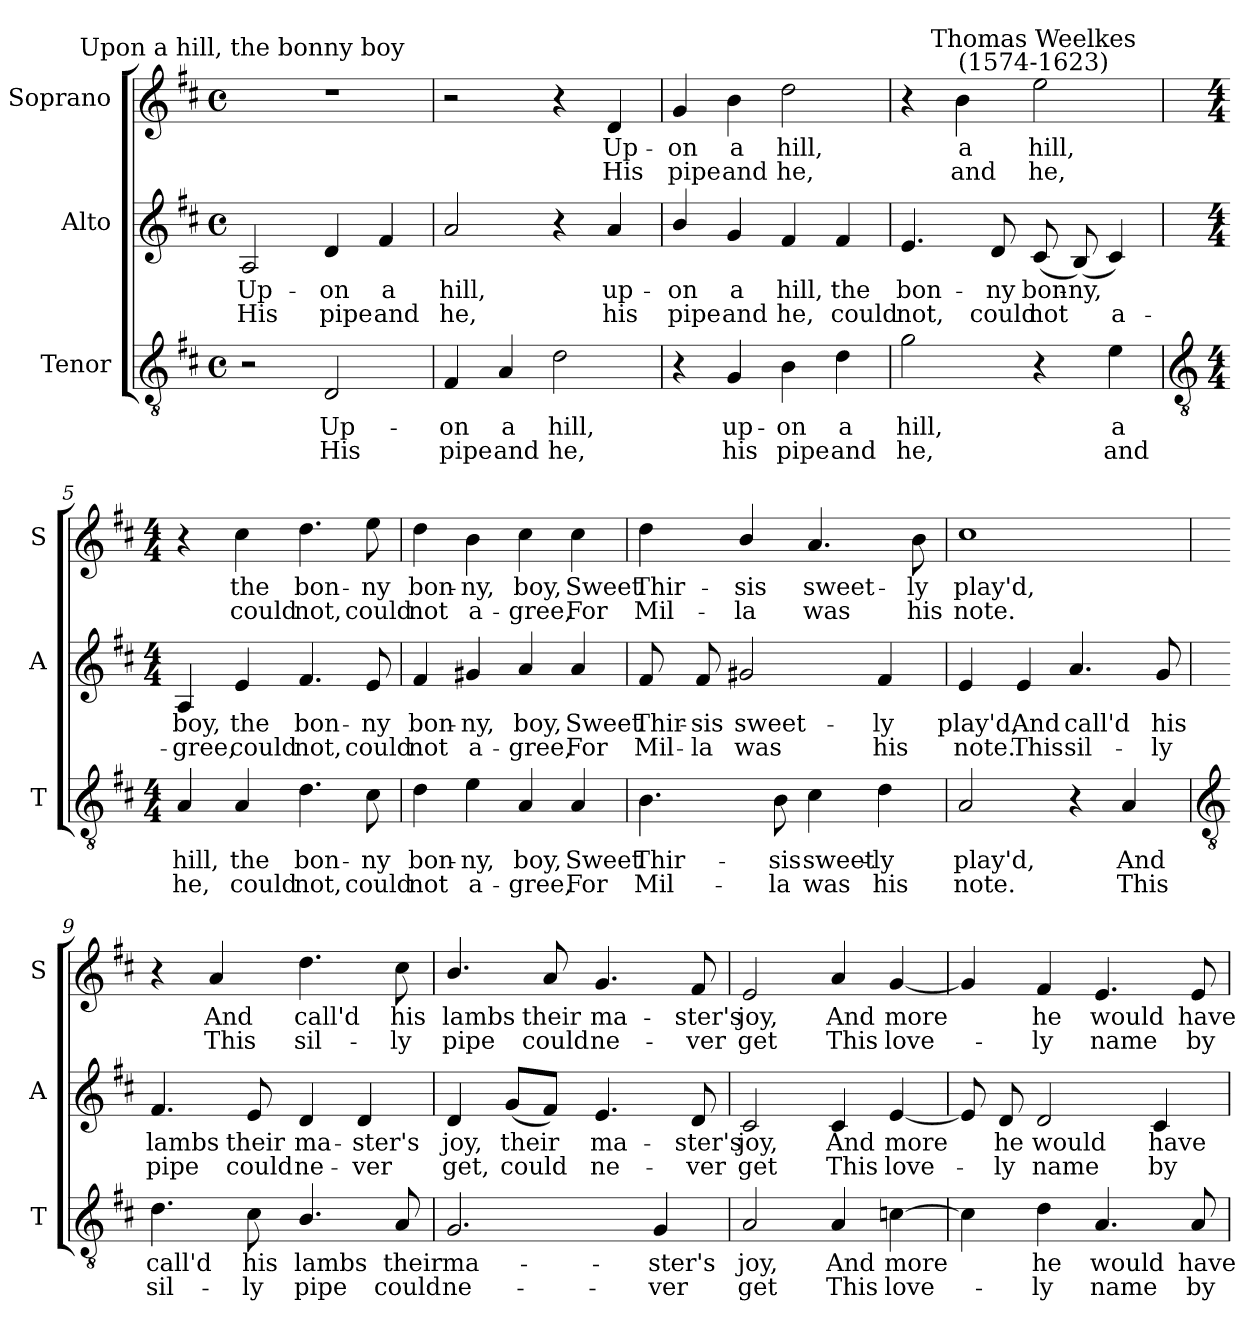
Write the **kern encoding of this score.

**kern	**text	**text	**kern	**text	**text	**kern	**text	**text
*part3	*part3	*part3	*part2	*part2	*part2	*part1	*part1	*part1
*staff3	*staff3	*staff3	*staff2	*staff2	*staff2	*staff1	*staff1	*staff1
*I"Tenor	*	*	*I"Alto	*	*	*I"Soprano	*	*
*I'T	*	*	*I'A	*	*	*I'S	*	*
*clefGv2	*	*	*clefG2	*	*	*clefG2	*	*
*k[f#c#]	*	*	*k[f#c#]	*	*	*k[f#c#]	*	*
*D:	*	*	*D:	*	*	*D:	*	*
*M4/4	*	*	*M4/4	*	*	*M4/4	*	*
*met(c)	*	*	*met(c)	*	*	*met(c)	*	*
=1	=1	=1	=1	=1	=1	=1	=1	=1
!	!	!	!	!	!	!LO:TX:a:cj:t=Upon a hill, the bonny boy	!	!
!	!	!	!	!LO:LY:b	!LO:LY:b	!	!	!
2r	.	.	2A	Up-	-His	1r	.	.
!	!LO:LY:b	!LO:LY:b	!	!LO:LY:b	!LO:LY:b	!	!	!
2D	Up-	-His	4d	on	pipe	.	.	.
!	!	!	!	!LO:LY:b	!LO:LY:b	!	!	!
.	.	.	4f#	a	and	.	.	.
=2	=2	=2	=2	=2	=2	=2	=2	=2
!	!LO:LY:b	!LO:LY:b	!	!LO:LY:b	!LO:LY:b	!	!	!
4F#	on	pipe	2a	hill,	he,	2r	.	.
!	!LO:LY:b	!LO:LY:b	!	!	!	!	!	!
4A	a	and	.	.	.	.	.	.
!	!LO:LY:b	!LO:LY:b	!	!	!	!	!	!
2d	hill,	he,	4r	.	.	4r	.	.
!	!	!	!	!LO:LY:b	!LO:LY:b	!	!LO:LY:b	!LO:LY:b
.	.	.	4a	up-	-his	4d	Up-	-His
=3	=3	=3	=3	=3	=3	=3	=3	=3
!	!	!	!	!LO:LY:b	!LO:LY:b	!	!LO:LY:b	!LO:LY:b
4r	.	.	4b/	on	pipe	4g	on	pipe
!	!LO:LY:b	!LO:LY:b	!	!LO:LY:b	!LO:LY:b	!	!LO:LY:b	!LO:LY:b
4G	up-	-his	4g	a	and	4b	a	and
!	!LO:LY:b	!LO:LY:b	!	!LO:LY:b	!LO:LY:b	!	!LO:LY:b	!LO:LY:b
4B	on	pipe	4f#	hill,	he,	2dd	hill,	he,
!	!LO:LY:b	!LO:LY:b	!	!LO:LY:b	!LO:LY:b	!	!	!
4d	a	and	4f#	the	could	.	.	.
=4	=4	=4	=4	=4	=4	=4	=4	=4
!	!LO:LY:b	!LO:LY:b	!	!LO:LY:b	!LO:LY:b	!	!	!
2g	hill,	he,	4.e	bon-	-not,	4r	.	.
!	!	!	!	!	!	!	!LO:LY:b	!LO:LY:b
.	.	.	.	.	.	4b	a	and
!	!	!	!	!LO:LY:b	!LO:LY:b	!	!	!
.	.	.	8d	ny	could	.	.	.
!	!	!	!	!	!	!LO:TX:a:cj:t=Thomas Weelkes\n(1574-1623)	!	!
!	!	!	!	!LO:LY:b	!LO:LY:b	!	!LO:LY:b	!LO:LY:b
4r	.	.	(<8c#	bon-	-not	2ee	hill,	he,
!	!	!	!	!LO:LY:b	!	!	!	!
.	.	.	(<8B)	ny,	.	.	.	.
!	!LO:LY:b	!LO:LY:b	!	!	!LO:LY:b	!	!	!
4e	a	and	4c#)	.	a-	.	.	.
!!LO:LB:g=z
=5	=5	=5	=5	=5	=5	=5	=5	=5
*clefGv2	*	*	*	*	*	*	*	*
*M4/4	*	*	*M4/4	*	*	*M4/4	*	*
!	!LO:LY:b	!LO:LY:b	!	!LO:LY:b	!LO:LY:b	!	!	!
4A	hill,	he,	4A	-boy,	gree,	4r	.	.
!	!LO:LY:b	!LO:LY:b	!	!LO:LY:b	!LO:LY:b	!	!LO:LY:b	!LO:LY:b
4A	the	could	4e	the	could	4cc#	the	could
!	!LO:LY:b	!LO:LY:b	!	!LO:LY:b	!LO:LY:b	!	!LO:LY:b	!LO:LY:b
4.d	bon-	-not,	4.f#	bon-	-not,	4.dd	bon-	-not,
!	!LO:LY:b	!LO:LY:b	!	!LO:LY:b	!LO:LY:b	!	!LO:LY:b	!LO:LY:b
8c#	ny	could	8e	ny	could	8ee	ny	could
=6	=6	=6	=6	=6	=6	=6	=6	=6
!	!LO:LY:b	!LO:LY:b	!	!LO:LY:b	!LO:LY:b	!	!LO:LY:b	!LO:LY:b
4d	bon-	-not	4f#	bon-	-not	4dd	bon-	-not
!	!LO:LY:b	!LO:LY:b	!	!LO:LY:b	!LO:LY:b	!	!LO:LY:b	!LO:LY:b
4e	ny,	a-	4g#X	ny,	a-	4b	ny,	a-
!	!LO:LY:b	!LO:LY:b	!	!LO:LY:b	!LO:LY:b	!	!LO:LY:b	!LO:LY:b
4A	-boy,	gree,	4a	-boy,	gree,	4cc#	-boy,	gree,
!	!LO:LY:b	!LO:LY:b	!	!LO:LY:b	!LO:LY:b	!	!LO:LY:b	!LO:LY:b
4A	Sweet	For	4a	Sweet	For	4cc#	Sweet	For
=7	=7	=7	=7	=7	=7	=7	=7	=7
!	!LO:LY:b	!LO:LY:b	!	!LO:LY:b	!LO:LY:b	!	!LO:LY:b	!LO:LY:b
4.B	Thir-	-Mil-	8f#	Thir-	-Mil-	4dd	Thir-	-Mil-
!	!	!	!	!LO:LY:b	!LO:LY:b	!	!	!
.	.	.	8f#	-sis	la	.	.	.
!	!	!	!	!LO:LY:b	!LO:LY:b	!	!LO:LY:b	!LO:LY:b
.	.	.	2g#X	sweet-	-was	4b/	-sis	la
!	!LO:LY:b	!LO:LY:b	!	!	!	!	!	!
8B	-sis	la	.	.	.	.	.	.
!	!LO:LY:b	!LO:LY:b	!	!	!	!	!LO:LY:b	!LO:LY:b
4c#	sweet-	-was	.	.	.	4.a	sweet-	-was
!	!LO:LY:b	!LO:LY:b	!	!LO:LY:b	!LO:LY:b	!	!	!
4d	ly	his	4f#	ly	his	.	.	.
!	!	!	!	!	!	!	!LO:LY:b	!LO:LY:b
.	.	.	.	.	.	8b	ly	his
=8	=8	=8	=8	=8	=8	=8	=8	=8
!	!LO:LY:b	!LO:LY:b	!	!LO:LY:b	!LO:LY:b	!	!LO:LY:b	!LO:LY:b
2A	play'd,	note.	4e	play'd,	note.	1cc#	play'd,	note.
!	!	!	!	!LO:LY:b	!LO:LY:b	!	!	!
.	.	.	4e	And	This	.	.	.
!	!	!	!	!LO:LY:b	!LO:LY:b	!	!	!
4r	.	.	4.a	call'd	sil-	.	.	.
!	!LO:LY:b	!LO:LY:b	!	!	!	!	!	!
4A	And	This	.	.	.	.	.	.
!	!	!	!	!LO:LY:b	!LO:LY:b	!	!	!
.	.	.	8g	-his	ly	.	.	.
!!LO:LB:g=z
=9	=9	=9	=9	=9	=9	=9	=9	=9
*clefGv2	*	*	*	*	*	*	*	*
!	!LO:LY:b	!LO:LY:b	!	!LO:LY:b	!LO:LY:b	!	!	!
4.d	call'd	sil-	4.f#	lambs	pipe	4r	.	.
!	!	!	!	!	!	!	!LO:LY:b	!LO:LY:b
.	.	.	.	.	.	4a	And	This
!	!LO:LY:b	!LO:LY:b	!	!LO:LY:b	!LO:LY:b	!	!	!
8c#	-his	ly	8e	their	could	.	.	.
!	!LO:LY:b	!LO:LY:b	!	!LO:LY:b	!LO:LY:b	!	!LO:LY:b	!LO:LY:b
4.B/	lambs	pipe	4d	ma-	-ne-	4.dd	call'd	sil-
!	!	!	!	!LO:LY:b	!LO:LY:b	!	!	!
.	.	.	4d	-ster's	ver	.	.	.
!	!LO:LY:b	!LO:LY:b	!	!	!	!	!LO:LY:b	!LO:LY:b
8A	their	could	.	.	.	8cc#	-his	ly
=10	=10	=10	=10	=10	=10	=10	=10	=10
!	!LO:LY:b	!LO:LY:b	!	!LO:LY:b	!LO:LY:b	!	!LO:LY:b	!LO:LY:b
2.G	ma-	-ne-	4d	joy,	get,	4.b/	lambs	pipe
!	!	!	!	!LO:LY:b	!LO:LY:b	!	!	!
.	.	.	(<8gL	their	could	.	.	.
!	!	!	!	!	!	!	!LO:LY:b	!LO:LY:b
.	.	.	8f#J)	.	.	8a	their	could
!	!	!	!	!LO:LY:b	!LO:LY:b	!	!LO:LY:b	!LO:LY:b
.	.	.	4.e	ma-	-ne-	4.g	ma-	-ne-
!	!LO:LY:b	!LO:LY:b	!	!	!	!	!	!
4G	-ster's	ver	.	.	.	.	.	.
!	!	!	!	!LO:LY:b	!LO:LY:b	!	!LO:LY:b	!LO:LY:b
.	.	.	8d	-ster's	ver	8f#	-ster's	ver
=11	=11	=11	=11	=11	=11	=11	=11	=11
!	!LO:LY:b	!LO:LY:b	!	!LO:LY:b	!LO:LY:b	!	!LO:LY:b	!LO:LY:b
2A	joy,	get	2c#	joy,	get	2e	joy,	get
!	!LO:LY:b	!LO:LY:b	!	!LO:LY:b	!LO:LY:b	!	!LO:LY:b	!LO:LY:b
4A	And	This	4c#	And	This	4a	And	This
!	!LO:LY:b	!LO:LY:b	!	!LO:LY:b	!LO:LY:b	!	!LO:LY:b	!LO:LY:b
[4cn	more	love-	[4e	more	love-	[4g	more	love-
=12	=12	=12	=12	=12	=12	=12	=12	=12
4c]	.	.	8e]	.	.	4g]	.	.
!	!	!	!	!LO:LY:b	!LO:LY:b	!	!	!
.	.	.	8d	he	ly	.	.	.
!	!LO:LY:b	!LO:LY:b	!	!LO:LY:b	!LO:LY:b	!	!LO:LY:b	!LO:LY:b
4d	he	ly	2d	would	name	4f#	he	ly
!	!LO:LY:b	!LO:LY:b	!	!	!	!	!LO:LY:b	!LO:LY:b
4.A	would	name	.	.	.	4.e	would	name
!	!	!	!	!LO:LY:b	!LO:LY:b	!	!	!
.	.	.	4c#	have	by	.	.	.
!	!LO:LY:b	!LO:LY:b	!	!	!	!	!LO:LY:b	!LO:LY:b
8A	have	by	.	.	.	8e	have	by
=	=	=	=	=	=	=	=	=
*-	*-	*-	*-	*-	*-	*-	*-	*-
